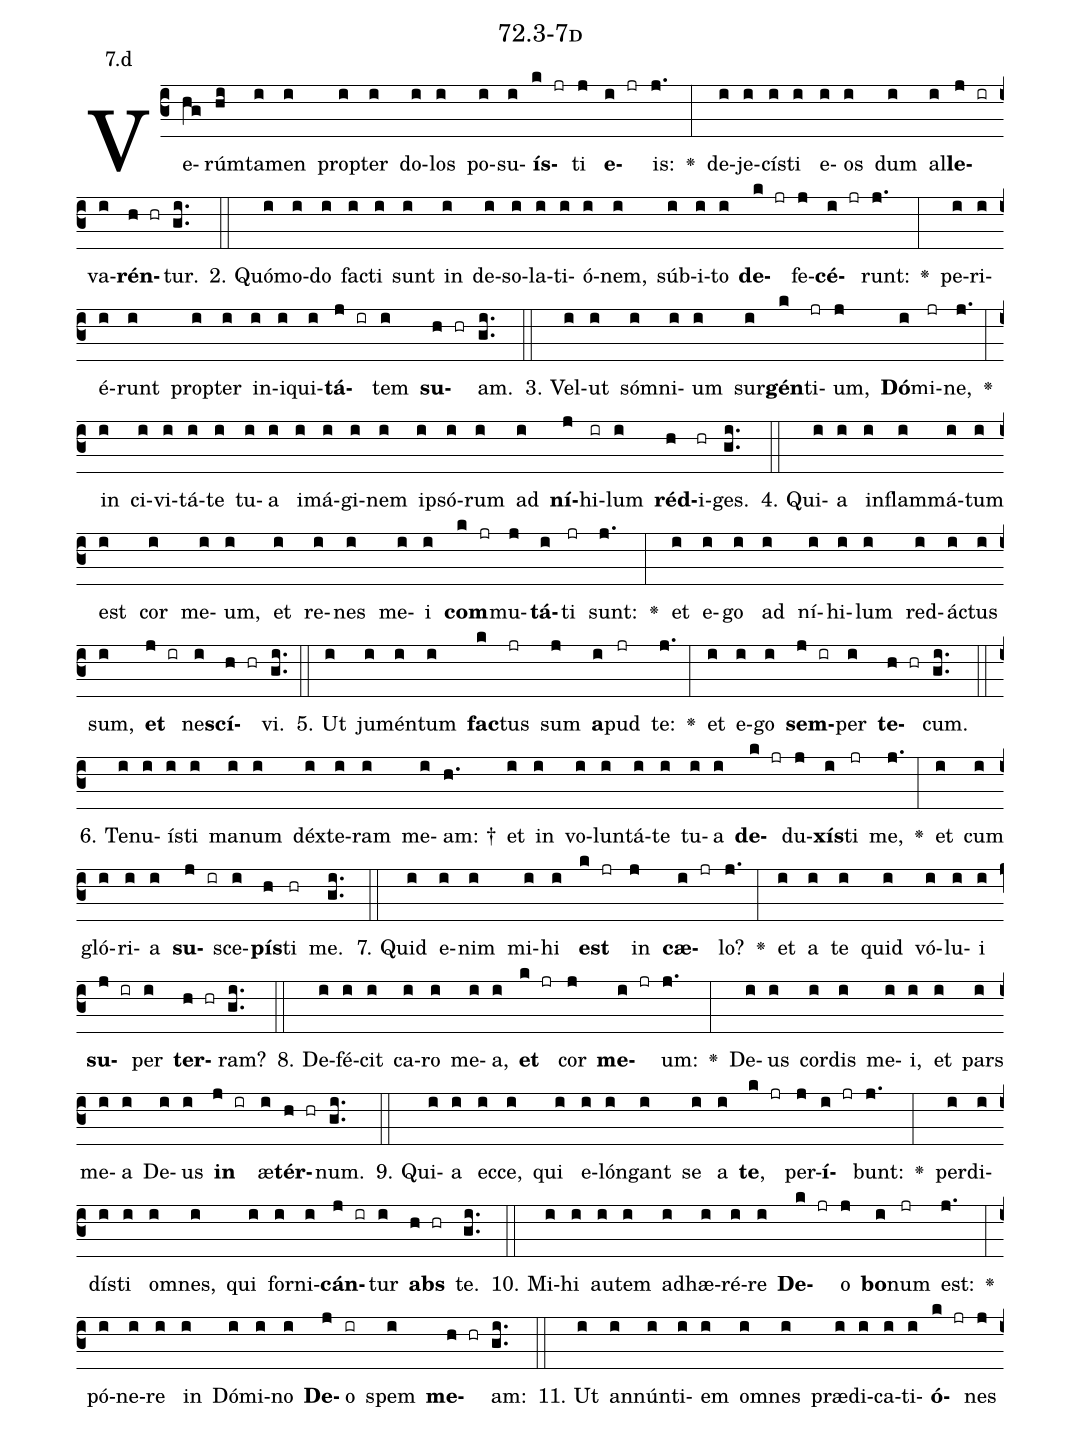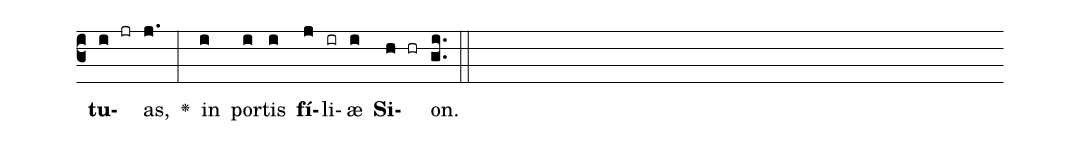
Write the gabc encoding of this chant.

name: 72.3-7d;
annotation: 7.d;
%%
(c3)Ve(hg)rúm(hi)ta(i)men(i) prop(i)ter(i) do(i)los(i) po(i)su(i)<b>ís</b>(k jr)ti(j) <b>e</b>(i jr)is:(j.) <v>\greheightstar</v>(:) de(i)je(i)cís(i)ti(i) e(i)os(i) dum(i) al(i)<b>le</b>(j ir)va(i)<b>rén</b>(h hr)tur.(gi..) (::)
2. Quó(i)mo(i)do(i) fac(i)ti(i) sunt(i) in(i) de(i)so(i)la(i)ti(i)ó(i)nem,(i) súb(i)i(i)to(i) <b>de</b>(k jr)fe(j)<b>cé</b>(i jr)runt:(j.) <v>\greheightstar</v>(:) pe(i)ri(i)é(i)runt(i) prop(i)ter(i) in(i)i(i)qui(i)<b>tá</b>(j ir)tem(i) <b>su</b>(h hr)am.(gi..) (::)
3. Vel(i)ut(i) sóm(i)ni(i)um(i) sur(i)<b>gén</b>(k)ti(jr)um,(j) <b>Dó</b>(i)mi(jr)ne,(j.) <v>\greheightstar</v>(:) in(i) ci(i)vi(i)tá(i)te(i) tu(i)a(i) i(i)má(i)gi(i)nem(i) ip(i)só(i)rum(i) ad(i) <b>ní</b>(j)hi(ir)lum(i) <b>réd</b>(h)i(hr)ges.(gi..) (::)
4. Qui(i)a(i) in(i)flam(i)má(i)tum(i) est(i) cor(i) me(i)um,(i) et(i) re(i)nes(i) me(i)i(i) <b>com</b>(k jr)mu(j)<b>tá</b>(i)ti(jr) sunt:(j.) <v>\greheightstar</v>(:) et(i) e(i)go(i) ad(i) ní(i)hi(i)lum(i) red(i)ác(i)tus(i) sum,(i) <b>et</b>(j ir) ne(i)<b>scí</b>(h hr)vi.(gi..) (::)
5. Ut(i) ju(i)mén(i)tum(i) <b>fac</b>(k)tus(jr) sum(j) <b>a</b>(i)pud(jr) te:(j.) <v>\greheightstar</v>(:) et(i) e(i)go(i) <b>sem</b>(j ir)per(i) <b>te</b>(h hr)cum.(gi..) (::)
6. Te(i)nu(i)ís(i)ti(i) ma(i)num(i) déx(i)te(i)ram(i) me(i)am: †(h.) et(i) in(i) vo(i)lun(i)tá(i)te(i) tu(i)a(i) <b>de</b>(k jr)du(j)<b>xís</b>(i)ti(jr) me,(j.) <v>\greheightstar</v>(:) et(i) cum(i) gló(i)ri(i)a(i) <b>su</b>(j ir)sce(i)<b>pís</b>(h)ti(hr) me.(gi..) (::)
7. Quid(i) e(i)nim(i) mi(i)hi(i) <b>est</b>(k jr) in(j) <b>cæ</b>(i jr)lo?(j.) <v>\greheightstar</v>(:) et(i) a(i) te(i) quid(i) vó(i)lu(i)i(i) <b>su</b>(j ir)per(i) <b>ter</b>(h hr)ram?(gi..) (::)
8. De(i)fé(i)cit(i) ca(i)ro(i) me(i)a,(i) <b>et</b>(k jr) cor(j) <b>me</b>(i jr)um:(j.) <v>\greheightstar</v>(:) De(i)us(i) cor(i)dis(i) me(i)i,(i) et(i) pars(i) me(i)a(i) De(i)us(i) <b>in</b>(j ir) æ(i)<b>tér</b>(h hr)num.(gi..) (::)
9. Qui(i)a(i) ec(i)ce,(i) qui(i) e(i)lón(i)gant(i) se(i) a(i) <b>te</b>,(k jr) per(j)<b>í</b>(i jr)bunt:(j.) <v>\greheightstar</v>(:) per(i)di(i)dís(i)ti(i) om(i)nes,(i) qui(i) for(i)ni(i)<b>cán</b>(j ir)tur(i) <b>abs</b>(h hr) te.(gi..) (::)
10. Mi(i)hi(i) au(i)tem(i) ad(i)hæ(i)ré(i)re(i) <b>De</b>(k jr)o(j) <b>bo</b>(i)num(jr) est:(j.) <v>\greheightstar</v>(:) pó(i)ne(i)re(i) in(i) Dó(i)mi(i)no(i) <b>De</b>(j)o(ir) spem(i) <b>me</b>(h hr)am:(gi..) (::)
11. Ut(i) an(i)nún(i)ti(i)em(i) om(i)nes(i) præ(i)di(i)ca(i)ti(i)<b>ó</b>(k jr)nes(j) <b>tu</b>(i jr)as,(j.) <v>\greheightstar</v>(:) in(i) por(i)tis(i) <b>fí</b>(j)li(ir)æ(i) <b>Si</b>(h hr)on.(gi..) (::)
